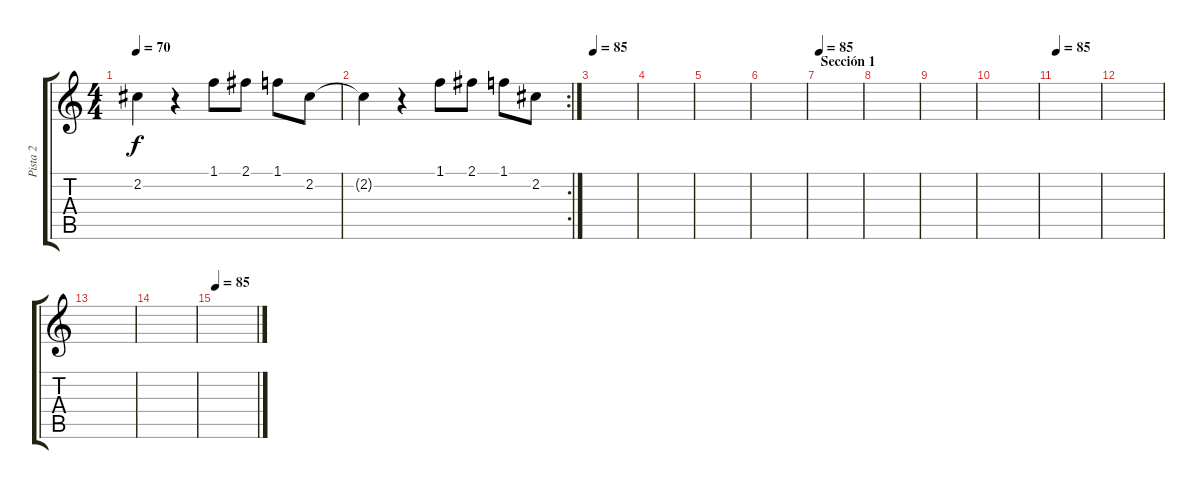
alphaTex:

\track ("Pista 2" "Pista 2") {instrument contrabass}
\staff {score tabs}
\tuning (E4 B3 G3 D3 A2 E2) {hide}
\ts (4 4)
\tempo 70
\clef g2
\ks c
2.2{t}.4{dy f} r.4 1.1.8 2.1.8 1.1.8 2.2.8 |
\rc 2
2.2{t}.4 r.4 1.1.8 2.1.8 1.1.8 2.2.8 |
\tempo 85
|
|
|
|
\section ("" "Sección 1")
\tempo 85
|
|
|
|
\tempo 85
|
|
|
|
\tempo 85
